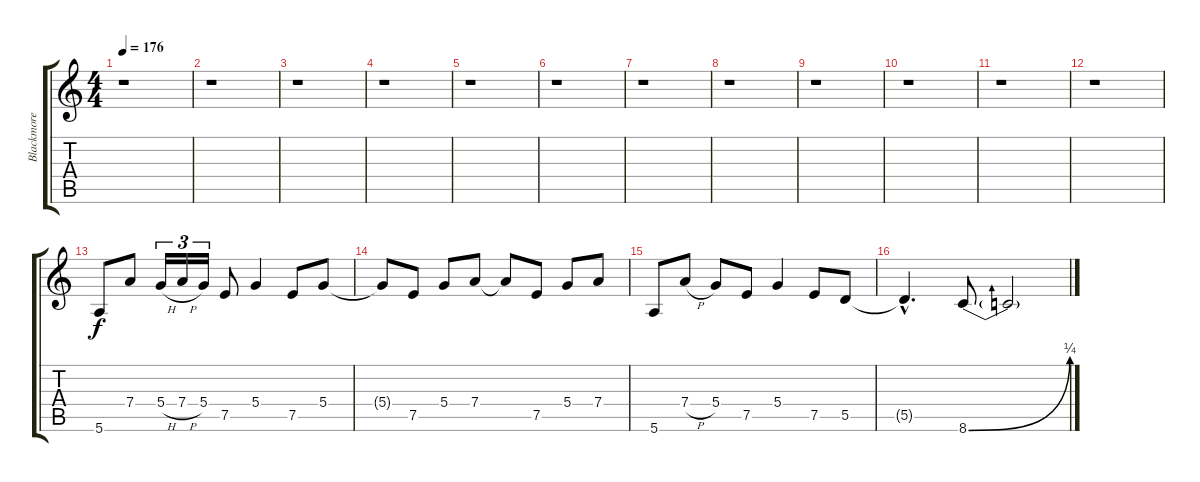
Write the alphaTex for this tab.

\track ("Blackmore rhythm" "Blackmore ") {instrument distortionguitar}
\staff {score tabs}
\tuning (E4 B3 G3 D3 A2 E2) {hide}
\ts (4 4)
\tempo 176
\clef g2
\ks c
r.1{dy f} |
r.1 |
r.1 |
r.1 |
r.1 |
r.1 |
r.1 |
r.1 |
r.1 |
r.1 |
r.1 |
r.1 |
5.6.8 7.4.8 5.4{h}.16{tu (3 2)} 7.4{h}.16{tu (3 2)} 5.4.16{tu (3 2)} 7.5.8 5.4.4 7.5.8 5.4.8 |
5.4{t}.8 7.5.8 5.4.8 7.4.8 7.4{t}.8 7.5.8 5.4.8 7.4.8 |
5.6.8 7.4{h}.8 5.4.8 7.5.8 5.4.4 7.5.8 5.5.8 |
5.5{hac t}.4{d} 8.6{be (bend 0 0 60 1)}.8 8.6{t}.2
